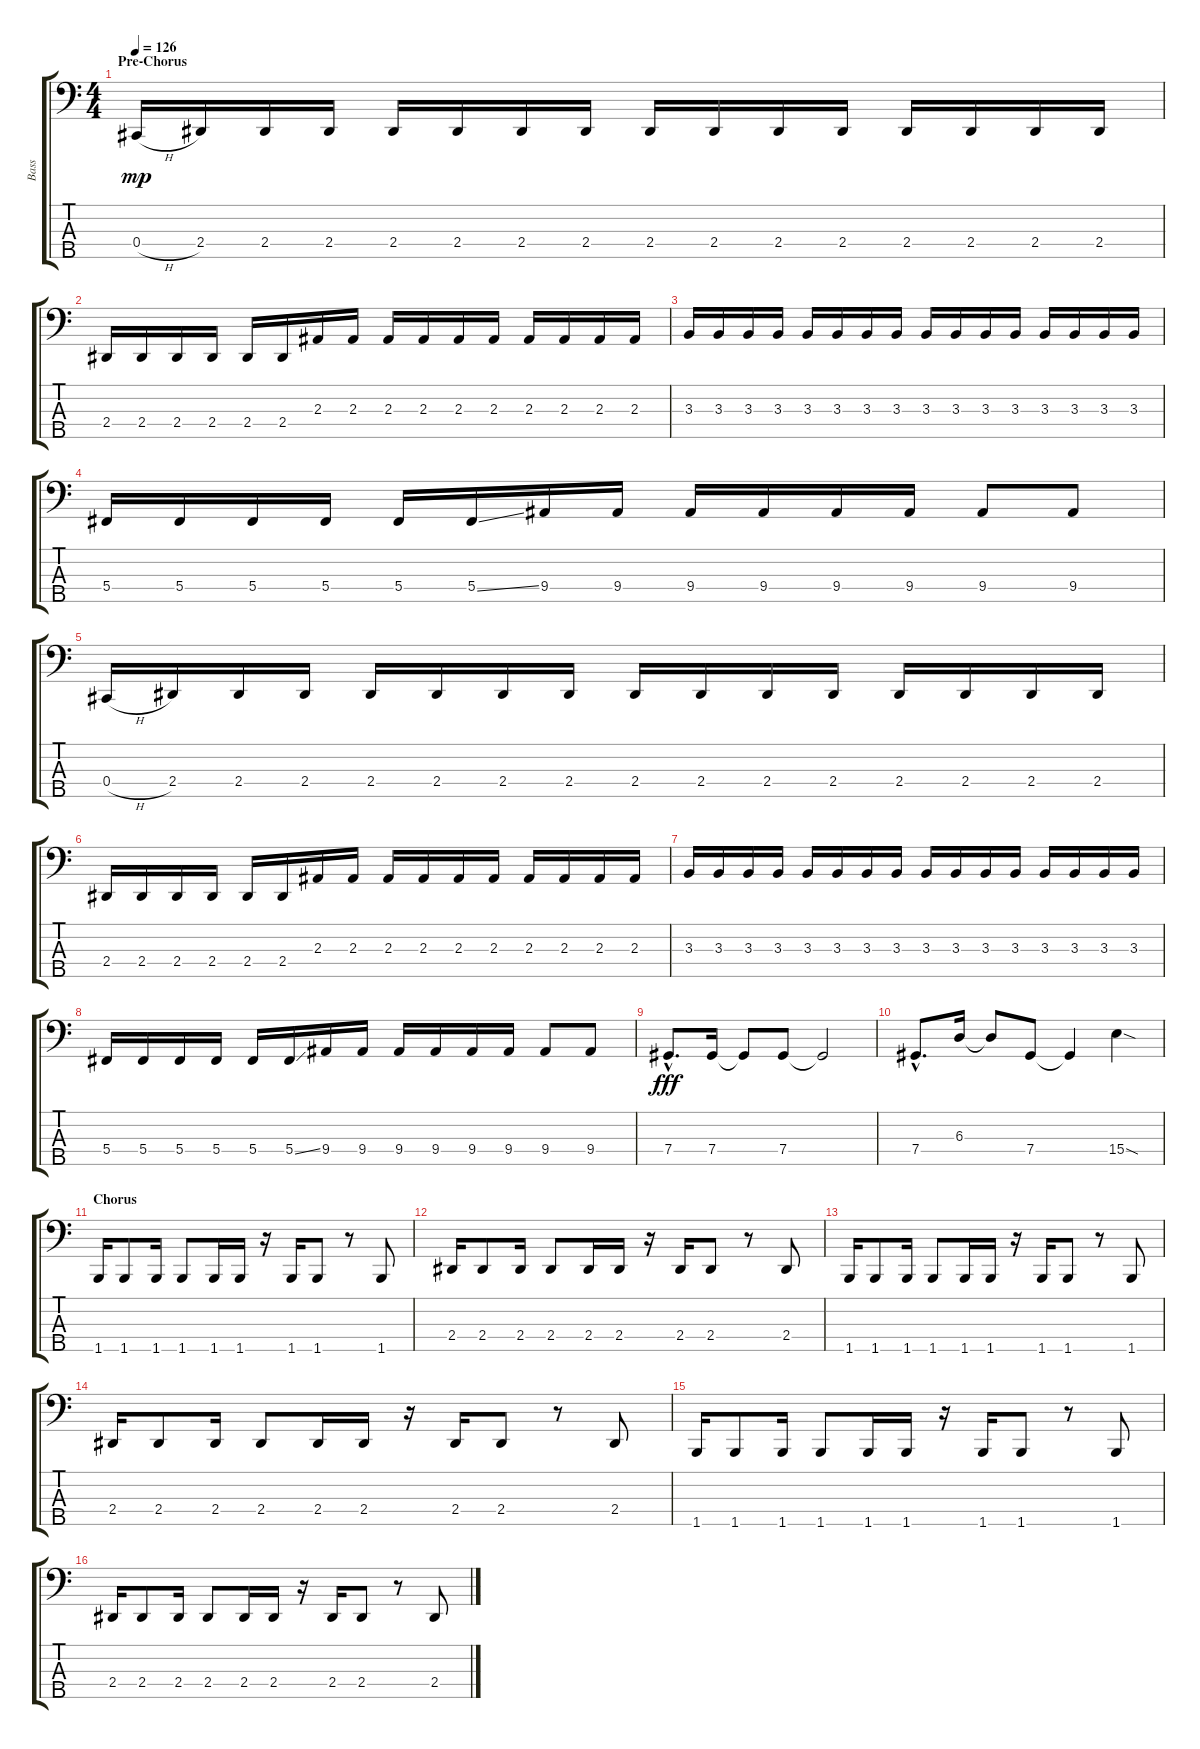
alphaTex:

\track ("Bass" "Bass") {instrument slapbass1}
\staff {score tabs}
\tuning (Bb1 Gb1 Ab1 Db1 Bb0) {hide}
\ts (4 4)
\section ("" "Pre-Chorus")
\tempo 126
\clef f4
\ks c
0.4{h}.16{dy mp} 2.4.16 2.4.16 2.4.16 2.4.16 2.4.16 2.4.16 2.4.16 2.4.16 2.4.16 2.4.16 2.4.16 2.4.16 2.4.16 2.4.16 2.4.16 |
2.4.16 2.4.16 2.4.16 2.4.16 2.4.16 2.4.16 2.3.16 2.3.16 2.3.16 2.3.16 2.3.16 2.3.16 2.3.16 2.3.16 2.3.16 2.3.16 |
3.3.16 3.3.16 3.3.16 3.3.16 3.3.16 3.3.16 3.3.16 3.3.16 3.3.16 3.3.16 3.3.16 3.3.16 3.3.16 3.3.16 3.3.16 3.3.16 |
5.4.16 5.4.16 5.4.16 5.4.16 5.4.16 5.4{ss}.16 9.4.16 9.4.16 9.4.16 9.4.16 9.4.16 9.4.16 9.4.8 9.4.8 |
0.4{h}.16 2.4.16 2.4.16 2.4.16 2.4.16 2.4.16 2.4.16 2.4.16 2.4.16 2.4.16 2.4.16 2.4.16 2.4.16 2.4.16 2.4.16 2.4.16 |
2.4.16 2.4.16 2.4.16 2.4.16 2.4.16 2.4.16 2.3.16 2.3.16 2.3.16 2.3.16 2.3.16 2.3.16 2.3.16 2.3.16 2.3.16 2.3.16 |
3.3.16 3.3.16 3.3.16 3.3.16 3.3.16 3.3.16 3.3.16 3.3.16 3.3.16 3.3.16 3.3.16 3.3.16 3.3.16 3.3.16 3.3.16 3.3.16 |
5.4.16 5.4.16 5.4.16 5.4.16 5.4.16 5.4{ss}.16 9.4.16 9.4.16 9.4.16 9.4.16 9.4.16 9.4.16 9.4.8 9.4.8 |
7.4{hac}.8{d dy fff} 7.4.16 7.4{t}.8 7.4.8 7.4{t}.2 |
7.4{hac}.8{d} 6.3.16 6.3{t}.8 7.4.8 7.4{t}.4 15.4{sod}.4 |
\section ("" "Chorus")
1.5.16 1.5.8 1.5.16 1.5.8 1.5.16 1.5.16 r.16 1.5.16 1.5.8 r.8 1.5.8 |
2.4.16 2.4.8 2.4.16 2.4.8 2.4.16 2.4.16 r.16 2.4.16 2.4.8 r.8 2.4.8 |
1.5.16 1.5.8 1.5.16 1.5.8 1.5.16 1.5.16 r.16 1.5.16 1.5.8 r.8 1.5.8 |
2.4.16 2.4.8 2.4.16 2.4.8 2.4.16 2.4.16 r.16 2.4.16 2.4.8 r.8 2.4.8 |
1.5.16 1.5.8 1.5.16 1.5.8 1.5.16 1.5.16 r.16 1.5.16 1.5.8 r.8 1.5.8 |
2.4.16 2.4.8 2.4.16 2.4.8 2.4.16 2.4.16 r.16 2.4.16 2.4.8 r.8 2.4.8
